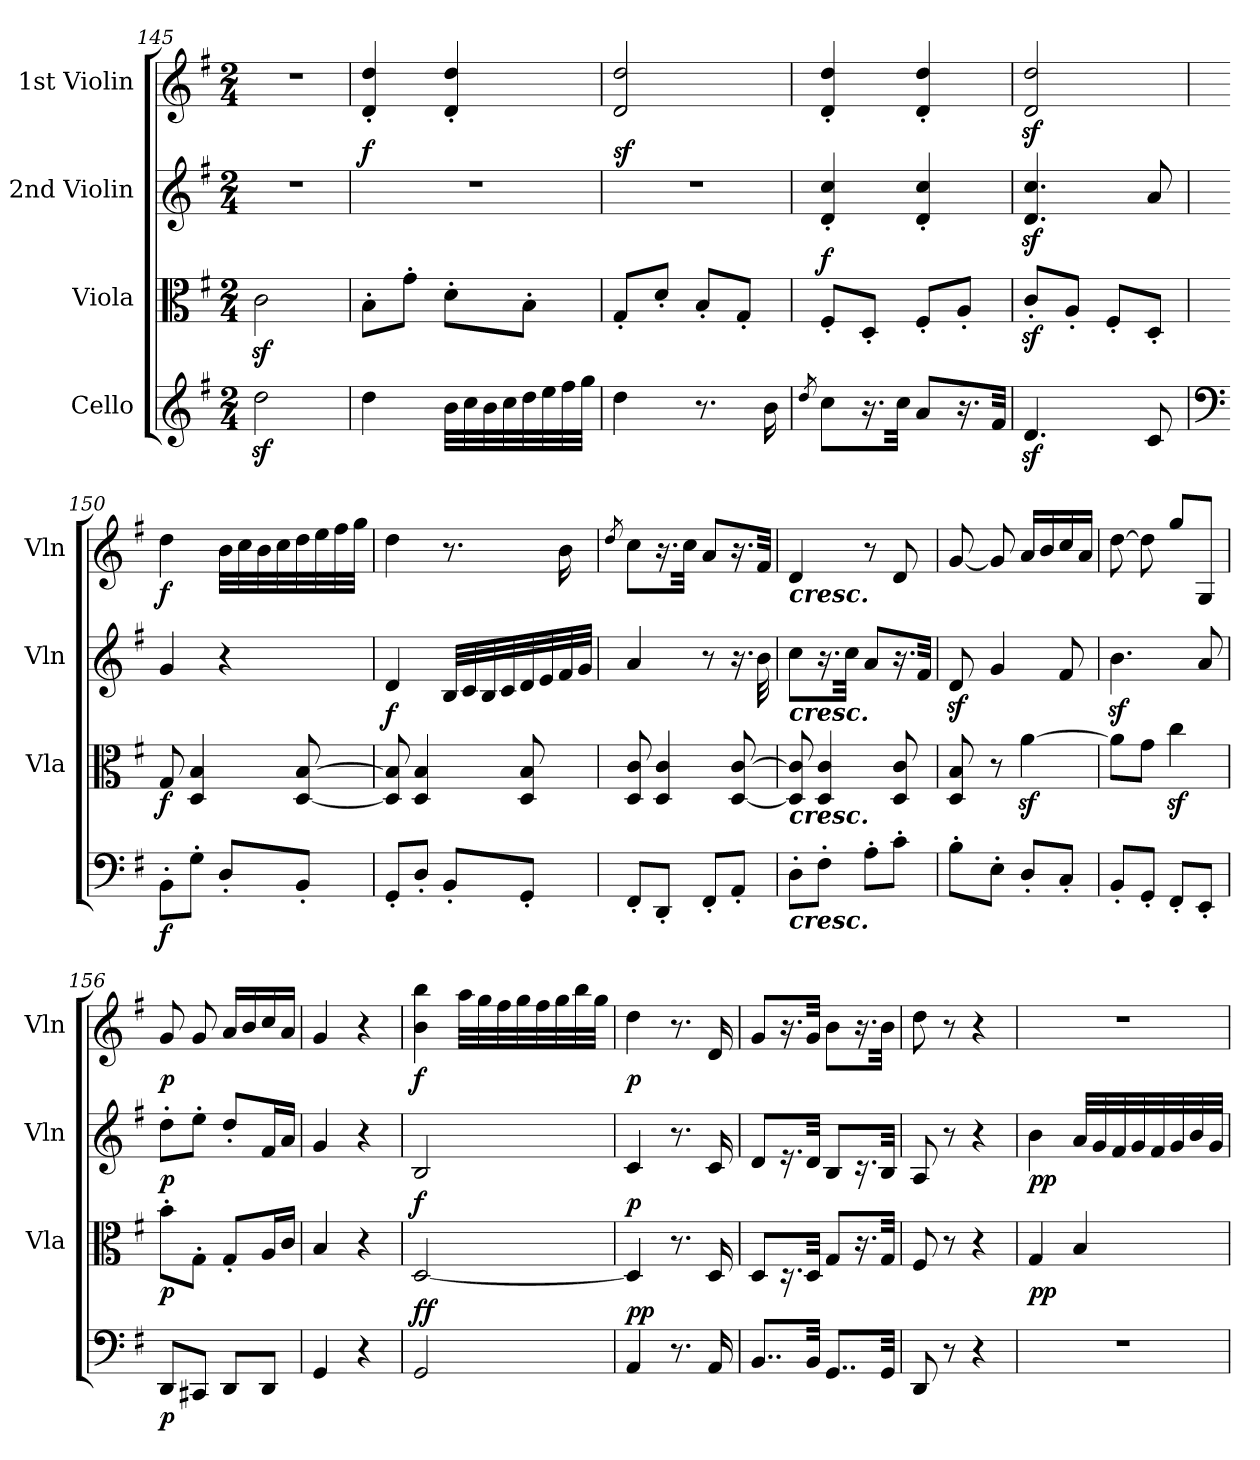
**kern	**dynam	**kern	**dynam	**kern	**dynam	**kern	**dynam
*part4	*part4	*part3	*part3	*part2	*part2	*part1	*part1
*staff4	*staff4	*staff3	*staff3	*staff2	*staff2	*staff1	*staff1
*I"Cello	*	*I"Viola	*	*I"2nd Violin	*	*I"1st Violin	*
*	*	*I'Vla	*	*I'Vln	*	*I'Vln	*
!!LO:PB:g=z
*clefG2	*	*clefC3	*	*clefG2	*	*clefG2	*
*k[f#]	*	*k[f#]	*	*k[f#]	*	*k[f#]	*
*G:	*	*G:	*	*G:	*	*G:	*
*M2/4	*	*M2/4	*	*M2/4	*	*M2/4	*
=145	=145	=145	=145	=145	=145	=145	=145
2ddz<\	.	2cz<\	.	2r	.	2r	.
=146	=146	=146	=146	=146	=146	=146	=146
!	!	!	!	!	!LO:DY:a	!	!
4dd\	.	8B'\L	.	2r	f	4d/' 4dd/'	.
.	.	8g'\J	.	.	.	.	.
32b\LLL	.	8d'\L	.	.	.	4d/' 4dd/'	.
32cc\	.	.	.	.	.	.	.
32b\	.	.	.	.	.	.	.
32cc\	.	.	.	.	.	.	.
32dd\	.	8B'\J	.	.	.	.	.
32ee\	.	.	.	.	.	.	.
32ff#\	.	.	.	.	.	.	.
32gg\JJJ	.	.	.	.	.	.	.
=147	=147	=147	=147	=147	=147	=147	=147
!	!	!	!	!	!LO:DY:a	!	!
4dd\	.	8G'/L	.	2r	sf	2d/ 2dd/	.
.	.	8d'/J	.	.	.	.	.
8.r	.	8B'/L	.	.	.	.	.
.	.	8G'/J	.	.	.	.	.
16b\	.	.	.	.	.	.	.
=148	=148	=148	=148	=148	=148	=148	=148
8qdd/	.	.	.	.	.	.	.
!	!	!	!LO:DY:a	!	!	!	!
8cc\L	.	8F#'/L	f	4d/' 4cc/'	.	4d/' 4dd/'	.
16.r	.	8D'/J	.	.	.	.	.
32cc\Jkk	.	.	.	.	.	.	.
8a/L	.	8F#'/L	.	4d/' 4cc/'	.	4d/' 4dd/'	.
16.r	.	8A'/J	.	.	.	.	.
32f#/Jkk	.	.	.	.	.	.	.
=149	=149	=149	=149	=149	=149	=149	=149
4.dz</	.	8cz<'/L	.	4.d/z< 4.cc/z<	.	2d/z< 2dd/z<	.
.	.	8A'/J	.	.	.	.	.
.	.	8F#'/L	.	.	.	.	.
8c/	.	8D'/J	.	8a/	.	.	.
!!LO:PB:g=z
=150	=150	=150	=150	=150	=150	=150	=150
*clefF4	*	*	*	*	*	*	*
!	!LO:DY:b	!	!LO:DY:b	!	!	!	!LO:DY:b
8BB'\L	f	8G/	f	4g/	.	4dd\	f
8G'\J	.	4D/ 4B/	.	.	.	.	.
8D'/L	.	.	.	4r	.	32b\LLL	.
.	.	.	.	.	.	32cc\	.
.	.	.	.	.	.	32b\	.
.	.	.	.	.	.	32cc\	.
8BB'/J	.	[8D/ [8B/	.	.	.	32dd\	.
.	.	.	.	.	.	32ee\	.
.	.	.	.	.	.	32ff#\	.
.	.	.	.	.	.	32gg\JJJ	.
=151	=151	=151	=151	=151	=151	=151	=151
!	!	!	!LO:DY:a	!	!	!	!
8GG'/L	.	8D/] 8B/]	f	4d/	.	4dd\	.
8D'/J	.	4D/ 4B/	.	.	.	.	.
8BB'/L	.	.	.	32B/LLL	.	8.r	.
.	.	.	.	32c/	.	.	.
.	.	.	.	32B/	.	.	.
.	.	.	.	32c/	.	.	.
8GG'/J	.	8D/ 8B/	.	32d/	.	.	.
.	.	.	.	32e/	.	.	.
.	.	.	.	32f#/	.	16b\	.
.	.	.	.	32g/JJJ	.	.	.
=152	=152	=152	=152	=152	=152	=152	=152
.	.	.	.	.	.	8qdd/	.
8FF#'/L	.	8D/ 8c/	.	4a/	.	8cc\L	.
8DD'/J	.	4D/ 4c/	.	.	.	16.r	.
.	.	.	.	.	.	32cc\Jkk	.
8FF#'/L	.	.	.	8r	.	8a/L	.
8AA'/J	.	[8D/ [8c/	.	16.r	.	16.r	.
.	.	.	.	32b\	.	32f#/Jkk	.
=153	=153	=153	=153	=153	=153	=153	=153
!	!	!	!	!	!	!LO:TX:b:Bi:t=cresc.	!
!	!	!	!	!LO:TX:b:Bi:t=cresc.	!	!	!
!	!	!LO:TX:b:Bi:t=cresc.	!	!	!	!	!
!LO:TX:b:Bi:t=cresc.	!	!	!	!	!	!	!
8D'\L	.	8D/] 8c/]	.	8cc\L	.	4d/	.
8F#'\J	.	4D/ 4c/	.	16.r	.	.	.
.	.	.	.	32cc\Jkk	.	.	.
8A'\L	.	.	.	8a/L	.	8r	.
8c'\J	.	8D/ 8c/	.	16.r	.	8d/	.
.	.	.	.	32f#/Jkk	.	.	.
!!LO:LB:g=z
=154	=154	=154	=154	=154	=154	=154	=154
8B'\L	.	8D/ 8B/	.	8dz</	.	[8g/	.
8E'\J	.	8r	.	4g/	.	8g/]	.
8D'/L	.	[4az<\	.	.	.	16a/LL	.
.	.	.	.	.	.	16b/	.
8C'/J	.	.	.	8f#/	.	16cc/	.
.	.	.	.	.	.	16a/JJ	.
!!LO:PB:g=z
=155	=155	=155	=155	=155	=155	=155	=155
8BB'/L	.	8a\L]	.	4.bz<\	.	[8dd\	.
8GG'/J	.	8g\J	.	.	.	8dd\]	.
8FF#'/L	.	4ccz<\	.	.	.	8gg/L	.
8EE'/J	.	.	.	8a/	.	8G/J	.
=156	=156	=156	=156	=156	=156	=156	=156
!	!LO:DY:b	!	!LO:DY:b	!	!LO:DY:b	!	!LO:DY:b
8DD/L	p	8b'\L	p	8dd'\L	p	8g/	p
8CC#X/J	.	8G'\J	.	8ee'\J	.	8g/	.
8DD/L	.	8G'/L	.	8dd'/L	.	16a/LL	.
.	.	.	.	.	.	16b/	.
8DD/J	.	16A/L	.	16f#/L	.	16cc/	.
.	.	16c/JJ	.	16a/JJ	.	16a/JJ	.
=157	=157	=157	=157	=157	=157	=157	=157
4GG/	.	4B/	.	4g/	.	4g/	.
4r	.	4r	.	4r	.	4r	.
=158	=158	=158	=158	=158	=158	=158	=158
!	!LO:DY:b	!	!	!	!	!	!
!	!LO:DY:n=1:a	!	!LO:DY:a	!	!	!	!LO:DY:b
2GG/	f f	[2D/	f	2B/	.	4b\ 4bb\	f
.	.	.	.	.	.	32aa\LLL	.
.	.	.	.	.	.	32gg\	.
.	.	.	.	.	.	32ff#\	.
.	.	.	.	.	.	32gg\	.
.	.	.	.	.	.	32ff#\	.
.	.	.	.	.	.	32gg\	.
.	.	.	.	.	.	32bb\	.
.	.	.	.	.	.	32gg\JJJ	.
=159	=159	=159	=159	=159	=159	=159	=159
!	!LO:DY:b	!	!	!	!	!	!
!	!LO:DY:n=1:a	!	!LO:DY:a	!	!	!	!LO:DY:b
4AA/	p p	4D/]	p	4c/	.	4dd\	p
8.r	.	8.r	.	8.r	.	8.r	.
16AA/	.	16D/	.	16c/	.	16d/	.
!!LO:LB:g=z
=160	=160	=160	=160	=160	=160	=160	=160
8..BB/L	.	8D/L	.	8d/L	.	8g/L	.
.	.	16.r	.	16.r	.	16.r	.
32BB/Jkk	.	32D/Jkk	.	32d/Jkk	.	32g/Jkk	.
8..GG/L	.	8G/L	.	8B/L	.	8b\L	.
.	.	16.r	.	16.r	.	16.r	.
32GG/Jkk	.	32G/Jkk	.	32B/Jkk	.	32b\Jkk	.
=161	=161	=161	=161	=161	=161	=161	=161
8DD/	.	8F#/	.	8A/	.	8dd\	.
8r	.	8r	.	8r	.	8r	.
4r	.	4r	.	4r	.	4r	.
=162	=162	=162	=162	=162	=162	=162	=162
!	!	!	!LO:DY:b	!	!LO:DY:b	!	!
2r	.	4G/	pp	4b\	pp	2r	.
.	.	4B/	.	32a/LLL	.	.	.
.	.	.	.	32g/	.	.	.
.	.	.	.	32f#/	.	.	.
.	.	.	.	32g/	.	.	.
.	.	.	.	32f#/	.	.	.
.	.	.	.	32g/	.	.	.
.	.	.	.	32b/	.	.	.
.	.	.	.	32g/JJJ	.	.	.
=	=	=	=	=	=	=	=
*-	*-	*-	*-	*-	*-	*-	*-
